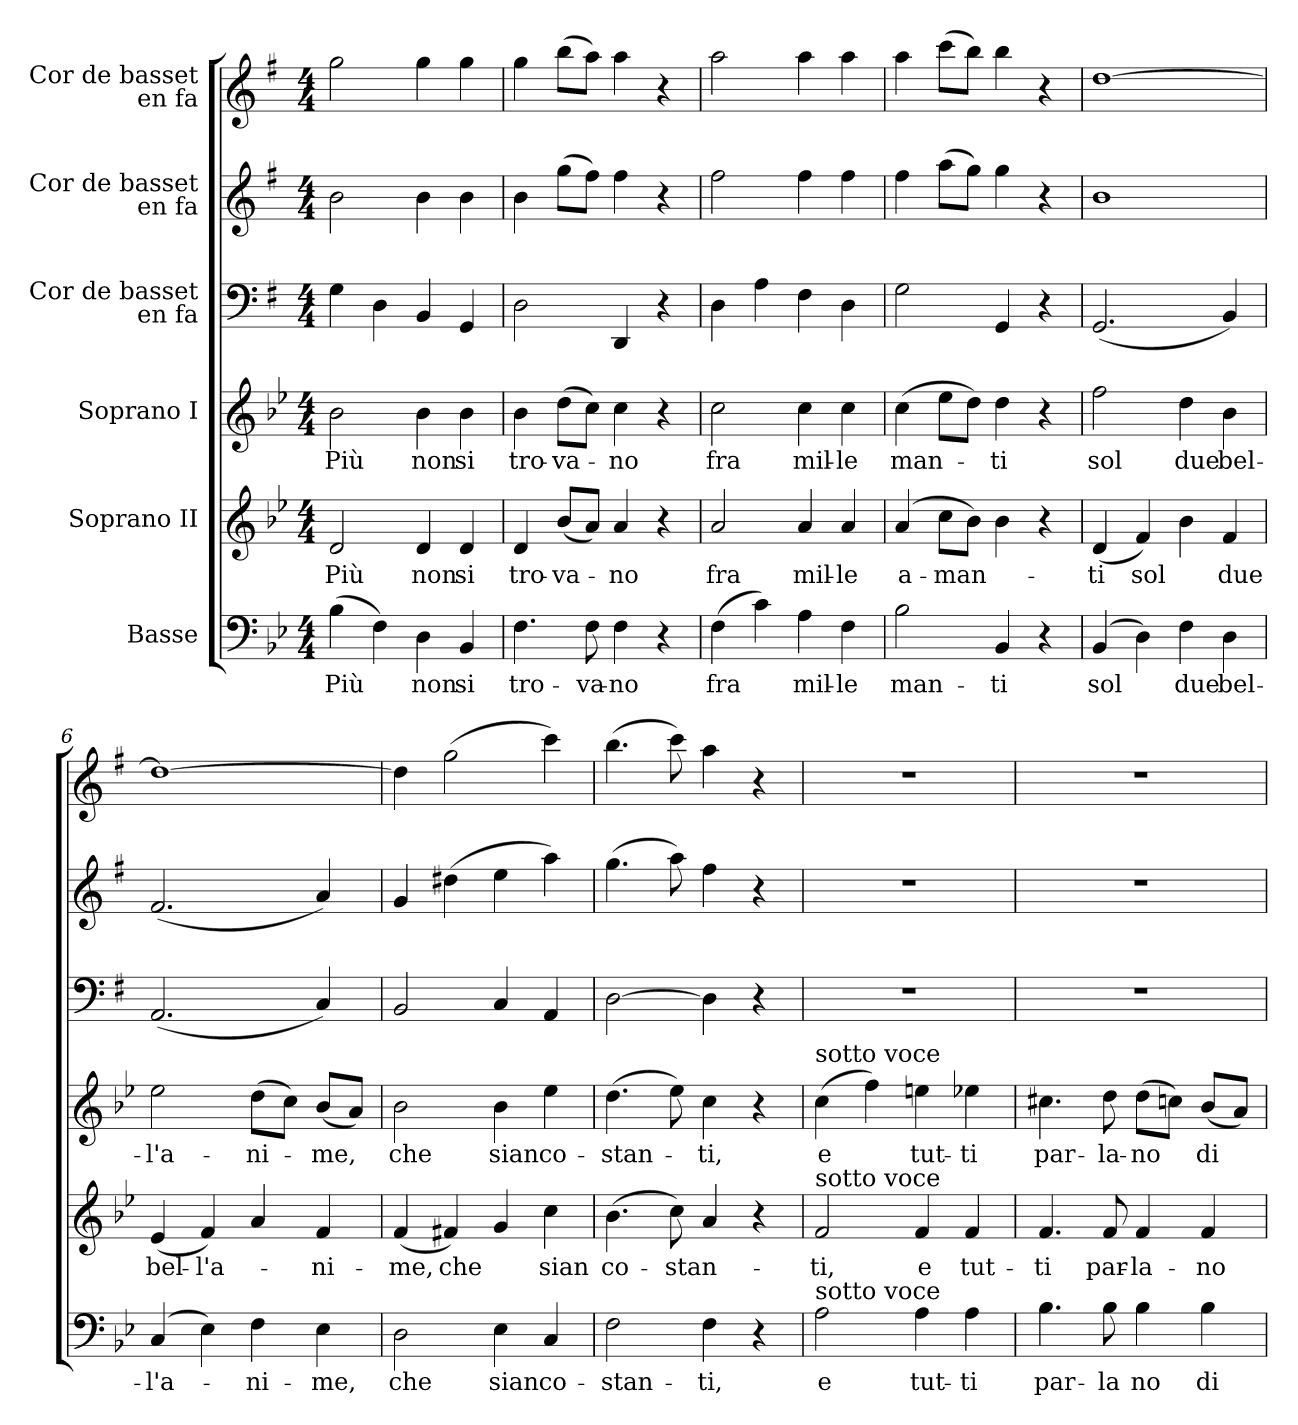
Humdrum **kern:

**kern	**text	**kern	**text	**kern	**text	**kern	**kern	**kern
*part6	*part6	*part5	*part5	*part4	*part4	*part3	*part2	*part1
*staff6	*staff6	*staff5	*staff5	*staff4	*staff4	*staff3	*staff2	*staff1
*I"Basse	*	*I"Soprano II	*	*I"Soprano I	*	*I"Cor de basset\nen fa	*I"Cor de basset\nen fa	*I"Cor de basset\nen fa
*clefF4	*	*clefG2	*	*clefG2	*	*clefF4	*clefG2	*clefG2
*	*	*	*	*	*	*ITrd1c2	*ITrd1c2	*ITrd1c2
*k[b-e-]	*	*k[b-e-]	*	*k[b-e-]	*	*k[b-]	*k[b-]	*k[b-]
*B-:	*	*B-:	*	*B-:	*	*F:	*F:	*F:
*M4/4	*	*M4/4	*	*M4/4	*	*M4/4	*M4/4	*M4/4
*MM120	*	*MM120	*	*MM120	*	*MM120	*MM120	*MM120
=1	=1	=1	=1	=1	=1	=1	=1	=1
(4B-	Più	2d	Più	2b-	Più	4F	2a	2ff
4F)	.	.	.	.	.	4C	.	.
4D	non	4d	non	4b-	non	4AA	4a	4ff
4BB-	si	4d	si	4b-	si	4FF	4a	4ff
=2	=2	=2	=2	=2	=2	=2	=2	=2
4.F	tro-	4d	tro-	4b-	tro-	2C	4a	4ff
.	.	(8b-L	-va-	(8ddL	-va-	.	(8ffL	(8aaL
8F	-va-	8aJ)	.	8ccJ)	.	.	8eeJ)	8ggJ)
4F	-no	4a	-no	4cc	-no	4CC	4ee	4gg
4r	.	4r	.	4r	.	4r	4r	4r
=3	=3	=3	=3	=3	=3	=3	=3	=3
(4F	fra	2a	fra	2cc	fra	4C	2ee	2gg
4c)	.	.	.	.	.	4G	.	.
4A	mil-	4a	mil-	4cc	mil-	4E	4ee	4gg
4F	-le	4a	-le	4cc	-le	4C	4ee	4gg
=4	=4	=4	=4	=4	=4	=4	=4	=4
2B-	man-	(4a	a-	(4cc	man-	2F	4ee	4gg
.	.	8ccL	-man-	8ee-L	.	.	(8ggL	(8bb-L
.	.	8b-J)	.	8ddJ)	.	.	8ffJ)	8aaJ)
4BB-	-ti	4b-	.	4dd	-ti	4FF	4ff	4aa
4r	.	4r	.	4r	.	4r	4r	4r
=5	=5	=5	=5	=5	=5	=5	=5	=5
(4BB-	sol	(4d	-ti	2ff	sol	(2.FF	1a	[1cc
4D)	.	4f)	sol	.	.	.	.	.
4F	due	4b-	.	4dd	due	.	.	.
4D	bel-	4f	due	4b-	bel-	4AA)	.	.
=6	=6	=6	=6	=6	=6	=6	=6	=6
(4C	-l'a-	(4e-	bel-	2ee-	-l'a-	(2.GG	(2.e	1cc_
4E-)	.	4f)	-l'a-	.	.	.	.	.
4F	-ni-	4a	.	(8ddL	-ni-	.	.	.
.	.	.	.	8ccJ)	.	.	.	.
4E-	-me,	4f	-ni-	(8b-L	-me,	4BB-)	4g)	.
.	.	.	.	8aJ)	.	.	.	.
=7	=7	=7	=7	=7	=7	=7	=7	=7
2D	che	(4f	-me,	2b-	che	2AA	4f	4cc]
.	.	4f#X)	che	.	.	.	(4cc#X	(2ff
4E-	sian	4g	.	4b-	sian	4BB-	4dd	.
4C	co-	4cc	sian	4ee-	co-	4GG	4gg)	4bb-)
=8	=8	=8	=8	=8	=8	=8	=8	=8
2F	-stan-	(4.b-	co-	(4.dd	-stan-	[2C	(4.ff	(4.aa
.	.	8cc)	-stan-	8ee-)	.	.	8gg)	8bb-)
4F	-ti,	4a	.	4cc	-ti,	4C]	4ee	4gg
4r	.	4r	.	4r	.	4r	4r	4r
=9	=9	=9	=9	=9	=9	=9	=9	=9
!	!	!	!	!LO:TX:a:t=sotto voce	!	!	!	!
!	!	!LO:TX:a:t=sotto voce	!	!	!	!	!	!
!LO:TX:a:t=sotto voce	!	!	!	!	!	!	!	!
2A	e	2f	-ti,	(4cc	e	1r	1r	1r
.	.	.	.	4ff)	.	.	.	.
4A	tut-	4f	e	4een	tut-	.	.	.
4A	-ti	4f	tut-	4ee-X	-ti	.	.	.
=10	=10	=10	=10	=10	=10	=10	=10	=10
4.B-	par-	4.f	-ti	4.cc#X	par-	1r	1r	1r
8B-	-la	8f	par-	8dd	-la-	.	.	.
4B-	no	4f	-la-	(8ddL	-no	.	.	.
.	.	.	.	8ccnJ)	.	.	.	.
4B-	di	4f	-no	(8b-L	di	.	.	.
.	.	.	.	8aJ)	.	.	.	.
=	=	=	=	=	=	=	=	=
*-	*-	*-	*-	*-	*-	*-	*-	*-
